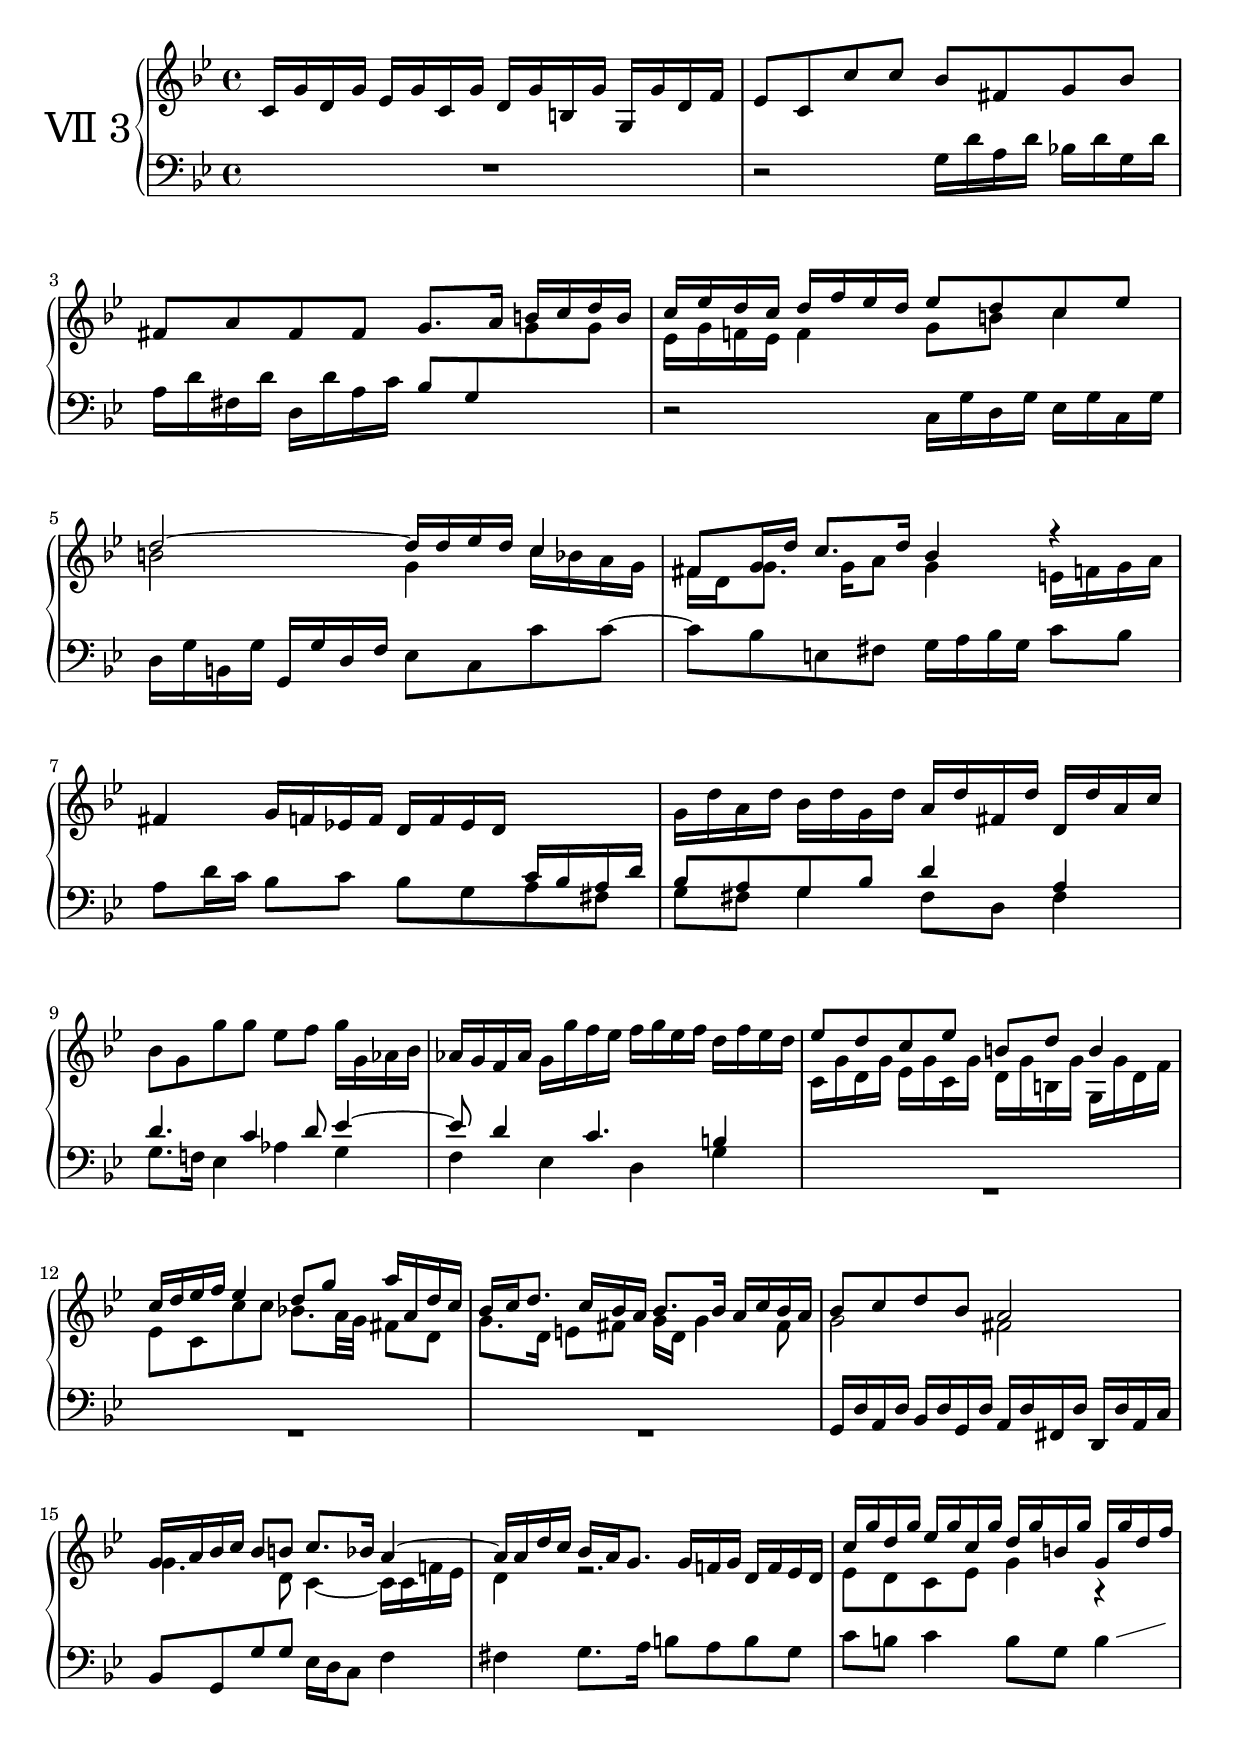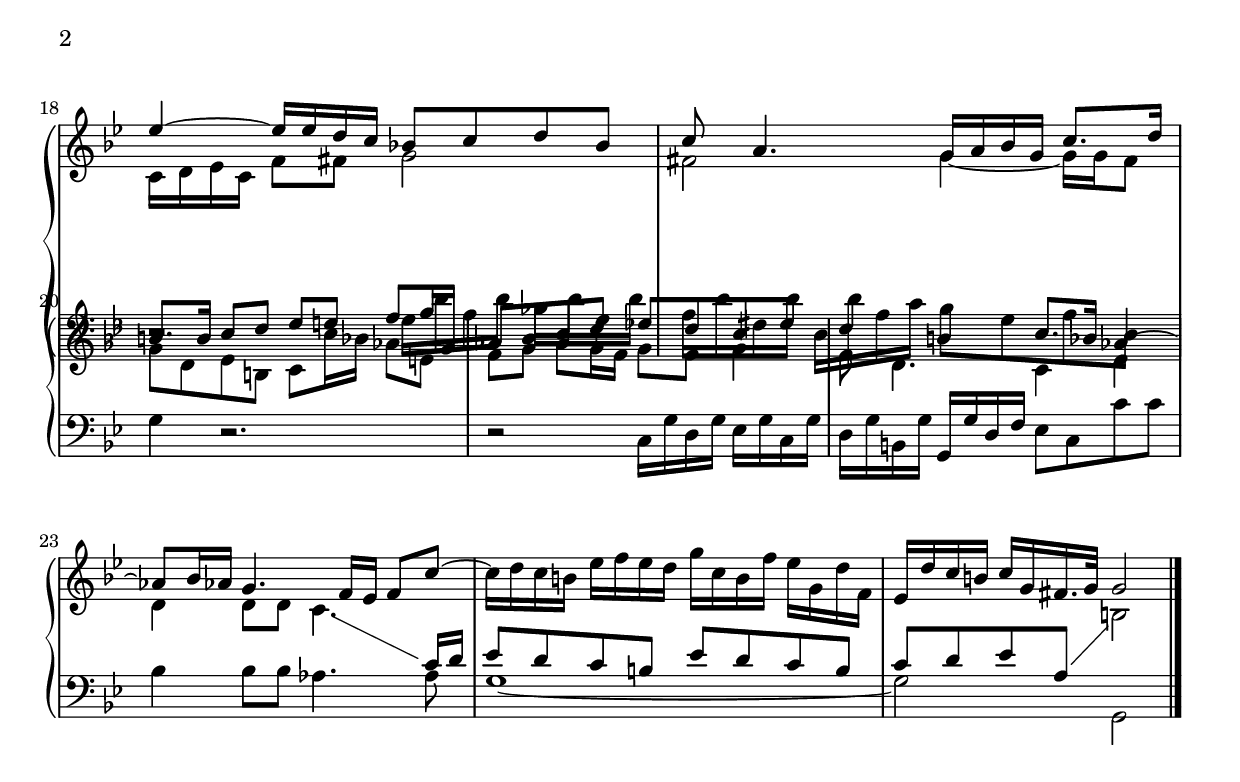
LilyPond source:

sopriii = \relative c'
{
	\key g \minor
	c16 g' d g ees g c, g' d g b, g' g, g' d f |
	ees8 c c' c bes fis g bes |
	fis a fis fis g8. a16 b16 c d b |
	c ees d c d f ees d ees8 d c ees |
	d2 ~ d16 d ees d c4 |
	fis,8 g16 d' c8. d16 bes4 r |
	s1 |
	\oneVoice g16 d' a d  bes d g, d'  a d fis, d' d, d' a c |
	bes8 g g' g ees f g16 g, aes bes |
	aes g f aes g g' f ees f g ees f d f ees d |
	\voiceOne ees8 d c ees b d b4 |
	c16 d ees f ees4 d8 g a16 a, d c |
	bes[ c d8.] c16 bes a bes8. bes16 a c bes a |
	bes8 c d bes a2 |
	g16 a bes c bes8 b c8. bes16 a4 ~|
	a16 a d c bes[ a g8.] g16 f g d f ees d |
	\voiceTwo
	ees8 d c ees g4 r |
}

soprsubiii = \relative c''
{
	s1*16 |
	\voiceOne
	c16 g' d g ees g c, g' d g b, g' g, g' d f |
	ees4 ~ ees16 ees d c bes8 c d bes |
	c8 a4. g16 a bes g c8. d16 |
	b8. b16 c8 d ees e f8 g16 g, |
	aes8 bes c d ees d c ees |
	d4 b c8. bes16 aes4 ~ |
	aes8 bes16 aes g4. f16 ees f8 c' ~|
	\oneVoice c16 d c b ees f ees d g c, b f' ees g, d' f, |
	ees d' c b c g fis16. g32 \voiceOne g2 |
	\bar "|."
}

altoiii = \relative c'
{
	\change Staff = "down"
	\voiceTwo
	\key g \minor
	\oneVoice R1 |
	r2 g16 d' a d  bes d g, d'  |
	a d fis, d' d, d' a c bes8 g \change Staff = "up" \voiceTwo g' g |
	ees16 g f ees f4 g8 b c4 |
	b2 g4 c16 bes a g |
	fis[ d g8.] g16 a8 g4 e16 f g a |
	\oneVoice fis4 g16 f ees f d f ees d \change Staff="down" \voiceOne c bes a d |
	bes8 a g bes d4 a |
	d4. c4 d8 ees4 ~|
	ees8 d4 c4. b4 |
	\change Staff="up" \voiceTwo c16 g' d g ees g c, g' d g b, g' g, g' d f |
	ees8 c c' c bes8. a32 g fis8 d |
	g8. d16 e8 fis g16 d g4 fis8 |
	g2 fis |
	g4. d8 c4 ~ c16 c f ees |
	d4 r2.
}

tenoriii = \relative c
{
	\showStaffSwitch
	\clef bass
	\voiceTwo

	s1 |
	s1 |
	s1 |
	\oneVoice
	r2 c16 g' d g ees g c, g' |
	d g b, g' g, g' d f ees8 c c' c ~ |
	c bes e, fis g16 a bes g c8 bes |
	a d16 c bes8 c bes g \voiceTwo a fis |
	g fis g4 fis8 d fis4 |
	g8. f16 ees4 aes g |
	f ees d g |
	R1 |
	R1 |
	R1 |
	\oneVoice g,16 d' a d  bes d g, d'  a d fis, d' d, d' a c |
	bes8 g g' g ees16 d c8 f4 |
	fis g8. a16 b8 a b g |
	c b c4 b8 g b4 |
	\change Staff = "up" \voiceTwo
	
	c16 d ees c f8 fis g2 |
	fis g4 ~ g16 g fis8 |
	g d ees b c c'16 bes aes8 e |
	f g aes g16 f g8 f g4 |
	f8 d4. c4 ees |
	d d8 d c4. \change Staff="down" \voiceOne c16 d |
	ees8 d c b ees d c b |
	c d ees a, \change Staff="up" \voiceTwo b2 |
}

bassiii = \relative c'
{
	s1*17 |
	\oneVoice r2 g16 d' a d  bes d g, d'  |
	a d fis, d' d, d' a c bes8 g a d, |
	g4 r2. |
	r2 c,16 g' d g ees g c, g' |
	d g b, g' g, g' d f ees8 c c' c |
	bes4 bes8 bes aes4. \voiceTwo aes8 |
	g1 ~ |
	g2 g, |
}

\include "merge.ly"
\score
{
	\new PianoStaff <<
		\accidentalStyle "piano"

		\set PianoStaff.instrumentName = # "Ⅶ 3"
		\new Staff = "up" << { \sopriii } \\ {\soprsubiii} \\ {\altoiii} >>
		\new Staff = "down" << {\tenoriii } \\ {\bassiii} >>
	>>
	\layout 
	{
		\context { \PianoStaff \override InstrumentName #'font-size = #5  }
		\context { \Staff \consists #merge-rests-engraver }
		\context { \Staff \consists #merge-mmrests-engraver }
		\context 
		{
			%\Score
			%\override SpacingSpanner.common-shortest-duration = #(ly:make-moment 1/8)
		}
	}
	\midi {\tempo 4=100}
}